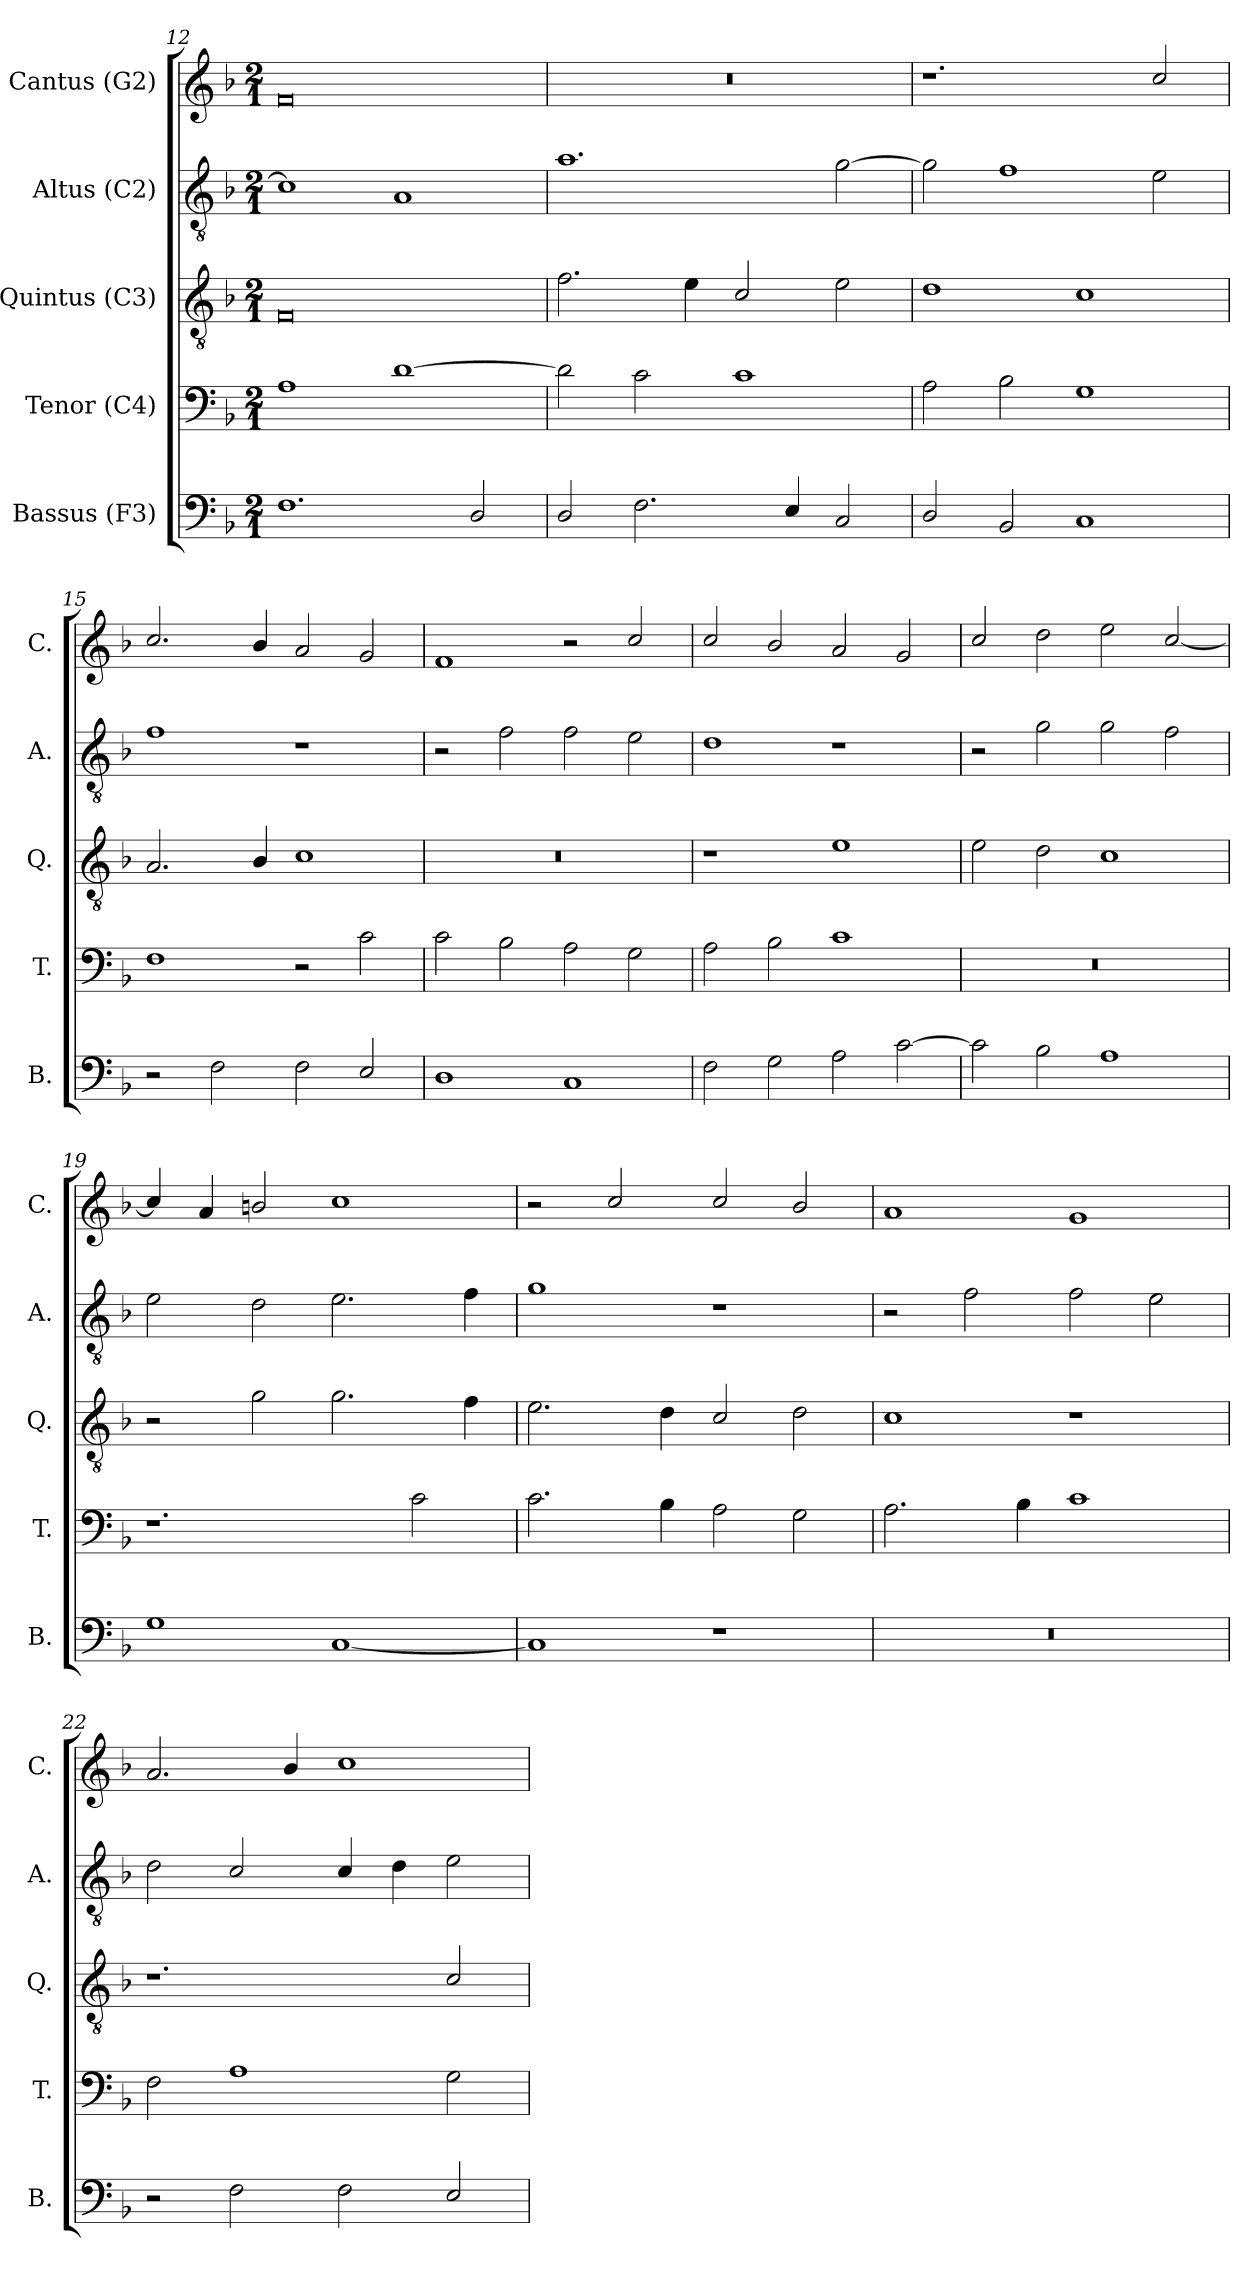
**kern	**kern	**kern	**kern	**kern
*part5	*part4	*part3	*part2	*part1
*staff5	*staff4	*staff3	*staff2	*staff1
*I"Bassus (F3)	*I"Tenor (C4)	*I"Quintus (C3)	*I"Altus (C2)	*I"Cantus (G2)
*I'B.	*I'T.	*I'Q.	*I'A.	*I'C.
*clefF4	*clefF4	*clefGv2	*clefGv2	*clefG2
*	*ITrd7c12	*ITrd7c12	*ITrd7c12	*
*k[b-]	*k[b-]	*k[b-]	*k[b-]	*k[b-]
*F:	*F:	*F:	*F:	*F:
*M2/1	*M2/1	*M2/1	*M2/1	*M2/1
=12	=12	=12	=12	=12
1.F	1AA	0FF	1C]	0f
.	[1D	.	1AA	.
2D/	.	.	.	.
=13	=13	=13	=13	=13
2D/	2D\]	2.F\	1.A	0r
2.F\	2C\	.	.	.
.	.	4E\	.	.
.	1C	2C/	.	.
4E/	.	.	.	.
2C/	.	2E\	[2G\	.
=14	=14	=14	=14	=14
2D/	2AA\	1D	2G\]	1.r
2BB-/	2BB-\	.	1F	.
1C	1GG	1C	.	.
.	.	.	2E\	2cc/
=15	=15	=15	=15	=15
2r	1FF	2.AA/	1F	2.cc/
2F\	.	.	.	.
.	.	4BB-/	.	4b-/
2F\	2r	1C	1r	2a/
2E/	2C\	.	.	2g/
=16	=16	=16	=16	=16
1D	2C\	0r	2r	1f
.	2BB-\	.	2F\	.
1C	2AA\	.	2F\	2r
.	2GG\	.	2E\	2cc/
=17	=17	=17	=17	=17
2F\	2AA\	1r	1D	2cc/
2G\	2BB-\	.	.	2b-/
2A\	1C	1E	1r	2a/
[2c\	.	.	.	2g/
=18	=18	=18	=18	=18
2c\]	0r	2E\	2r	2cc/
2B-\	.	2D\	2G\	2dd\
1A	.	1C	2G\	2ee\
.	.	.	2F\	[2cc/
=19	=19	=19	=19	=19
1G	1.r	2r	2E\	4cc/]
.	.	.	.	4a/
.	.	2G\	2D\	2bn/
[1C	.	2.G\	2.E\	1cc
.	2C\	.	.	.
.	.	4F\	4F\	.
=20	=20	=20	=20	=20
1C]	2.C\	2.E\	1G	2r
.	.	.	.	2cc/
.	4BB-\	4D\	.	.
1r	2AA\	2C/	1r	2cc/
.	2GG\	2D\	.	2b-/
=21	=21	=21	=21	=21
0r	2.AA\	1C	2r	1a
.	.	.	2F\	.
.	4BB-\	.	.	.
.	1C	1r	2F\	1g
.	.	.	2E\	.
=22	=22	=22	=22	=22
2r	2FF\	1.r	2D\	2.a/
2F\	1AA	.	2C/	.
.	.	.	.	4b-/
2F\	.	.	4C/	1cc
.	.	.	4D\	.
2E/	2GG\	2C/	2E\	.
=	=	=	=	=
*-	*-	*-	*-	*-
